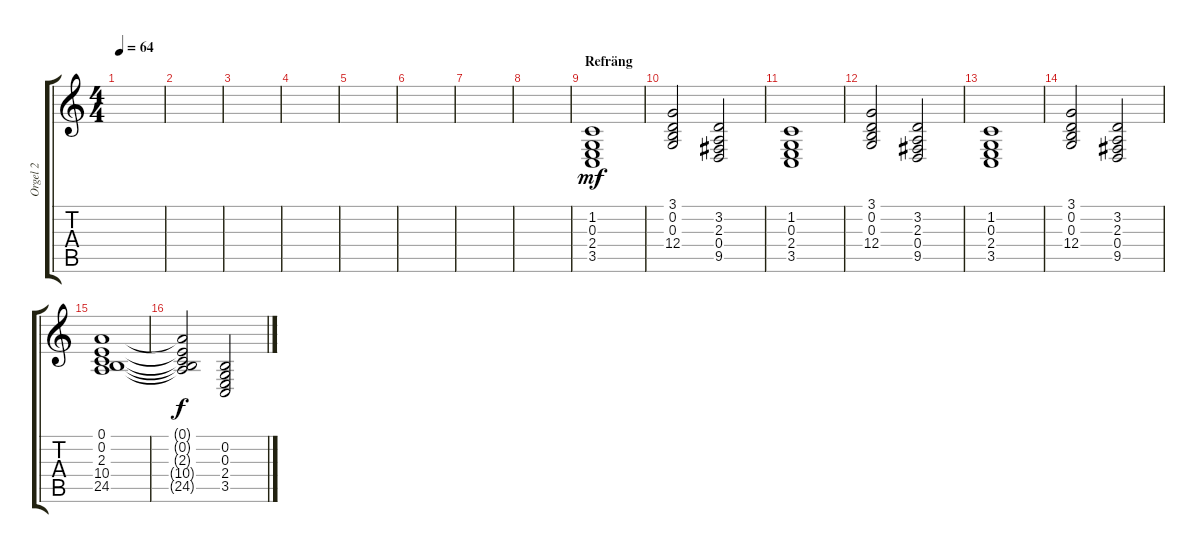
\track ("Orgel 2" "Orgel 2") {instrument churchorgan}
\staff {score tabs}
\tuning (E4 B3 G3 D3 A2 E2) {hide}
\ts (4 4)
\tempo 64
\clef g2
\ks c
|
|
|
|
|
|
|
|
\section ("" "Refräng")
(1.2 0.3 2.4 3.5).1{dy mf} |
(3.1 0.2 0.3 12.4).2 (3.2 2.3 0.4 9.5).2 |
(1.2 0.3 2.4 3.5).1 |
(3.1 0.2 0.3 12.4).2 (3.2 2.3 0.4 9.5).2 |
(1.2 0.3 2.4 3.5).1 |
(3.1 0.2 0.3 12.4).2 (3.2 2.3 0.4 9.5).2 |
(0.1 0.2 2.3 10.4 24.5).1 |
(0.1{t} 0.2{t} 2.3{t} 10.4{t} 24.5{t}).2{dy f} (0.2 0.3 2.4 3.5).2
